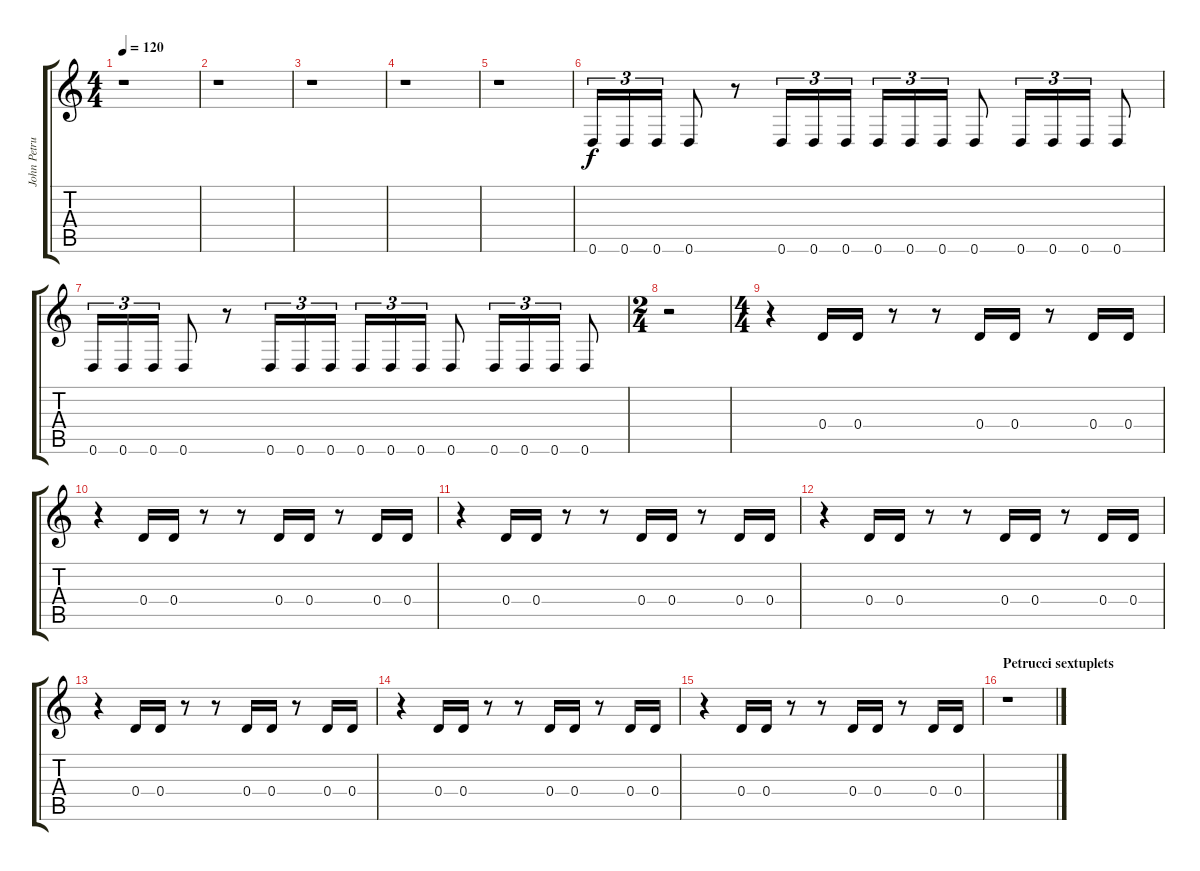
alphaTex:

\track ("John Petrucci (lead)" "John Petru") {instrument distortionguitar}
\staff {score tabs}
\tuning (E4 B3 G3 D3 A2 D2) {hide}
\ts (4 4)
\tempo 120
\clef g2
\ks c
r.1{dy f instrument distortionguitar} |
r.1 |
r.1 |
r.1 |
r.1 |
0.6.16{tu (3 2)} 0.6.16{tu (3 2)} 0.6.16{tu (3 2)} 0.6.8 r.8 0.6.16{tu (3 2)} 0.6.16{tu (3 2)} 0.6.16{tu (3 2)} 0.6.16{tu (3 2)} 0.6.16{tu (3 2)} 0.6.16{tu (3 2)} 0.6.8 0.6.16{tu (3 2)} 0.6.16{tu (3 2)} 0.6.16{tu (3 2)} 0.6.8 |
0.6.16{tu (3 2)} 0.6.16{tu (3 2)} 0.6.16{tu (3 2)} 0.6.8 r.8 0.6.16{tu (3 2)} 0.6.16{tu (3 2)} 0.6.16{tu (3 2)} 0.6.16{tu (3 2)} 0.6.16{tu (3 2)} 0.6.16{tu (3 2)} 0.6.8 0.6.16{tu (3 2)} 0.6.16{tu (3 2)} 0.6.16{tu (3 2)} 0.6.8 |
\ts (2 4)
r.2 |
\ts (4 4)
r.4 0.4.16 0.4.16 r.8 r.8 0.4.16 0.4.16 r.8 0.4.16 0.4.16 |
r.4 0.4.16 0.4.16 r.8 r.8 0.4.16 0.4.16 r.8 0.4.16 0.4.16 |
r.4 0.4.16 0.4.16 r.8 r.8 0.4.16 0.4.16 r.8 0.4.16 0.4.16 |
r.4 0.4.16 0.4.16 r.8 r.8 0.4.16 0.4.16 r.8 0.4.16 0.4.16 |
r.4 0.4.16 0.4.16 r.8 r.8 0.4.16 0.4.16 r.8 0.4.16 0.4.16 |
r.4 0.4.16 0.4.16 r.8 r.8 0.4.16 0.4.16 r.8 0.4.16 0.4.16 |
r.4 0.4.16 0.4.16 r.8 r.8 0.4.16 0.4.16 r.8 0.4.16 0.4.16 |
\section ("" "Petrucci sextuplets")
r.1
